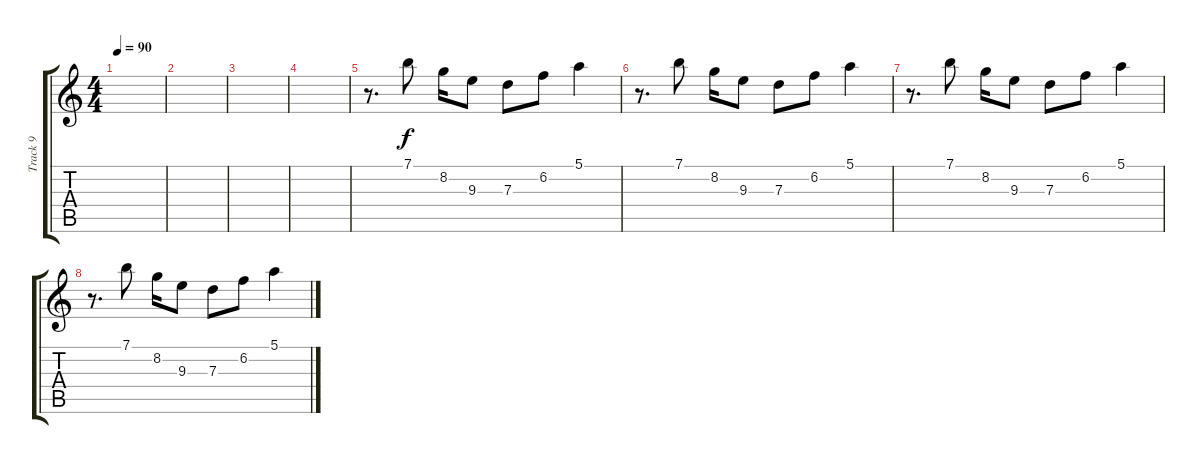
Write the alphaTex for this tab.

\track ("Track 9" "Track 9") {instrument electricguitarclean}
\staff {score tabs}
\tuning (E4 B3 G3 D3 A2 E2) {hide}
\ts (4 4)
\tempo 90
\clef g2
\ks c
|
|
|
|
r.8{d} 7.1.8 8.2.16 9.3.8 7.3.8 6.2.8 5.1.4 |
r.8{d} 7.1.8 8.2.16 9.3.8 7.3.8 6.2.8 5.1.4 |
r.8{d} 7.1.8 8.2.16 9.3.8 7.3.8 6.2.8 5.1.4 |
r.8{d} 7.1.8 8.2.16 9.3.8 7.3.8 6.2.8 5.1.4
